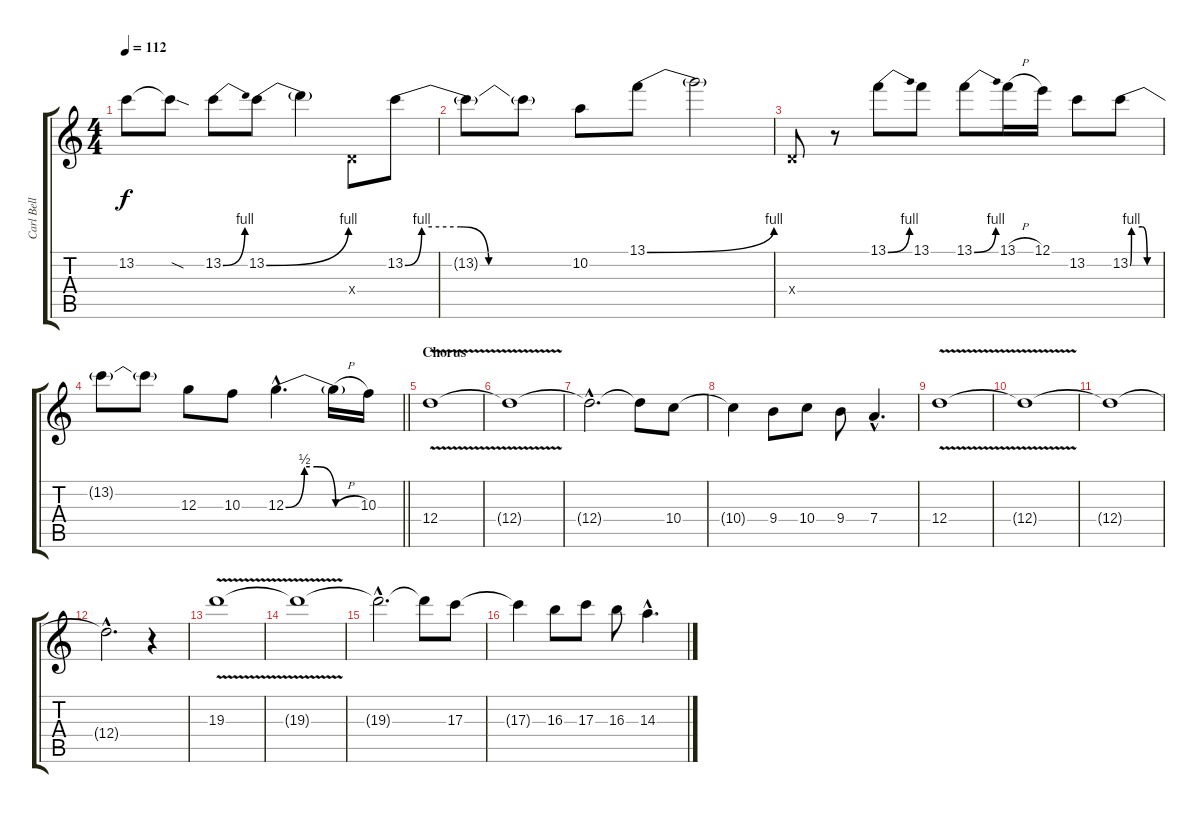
\track ("Carl Bell (Lead Guitar)" "Carl Bell ") {instrument distortionguitar}
\staff {score tabs}
\tuning (E4 B3 G3 D3 A2 D2) {hide}
\ts (4 4)
\tempo 112
\clef g2
\ks c
13.2{t}.8{dy f} 13.2{sod t}.8 13.2{be (bend 0 0 60 4)}.8 13.2{be (bend 0 0 60 4)}.8 13.2{t}.4 0.4{x}.8 13.2{be (custom 0 0 6 4 20 4 30 0 60 0)}.8 |
13.2{t}.8 13.2{t}.8 10.2.8 13.1{be (bend 0 0 60 4)}.8 13.1{t}.2 |
0.4{x}.8 r.8 13.1{be (bend 0 0 60 4)}.8 13.1.8 13.1{be (bend 0 0 60 4)}.8 13.1{h}.16 12.1.16 13.2.8 13.2{be (custom 0 0 3 4 25 4 35 0 60 0)}.8 |
\barLineRight lightlight
13.2{t}.8 13.2{t}.8 12.3.8 10.3.8 12.3{be (custom 0 0 15 2 25 2 40 0 60 0) hac}.4{d} 12.3{h t}.16 10.3.16 |
\section ("" "Chorus")
12.4{v}.1 |
12.4{t}.1 |
12.4{hac t}.2{d} 12.4{t}.8 10.4.8 |
10.4{t}.4 9.4.8 10.4.8 9.4.8 7.4{hac}.4{d} |
12.4{v}.1 |
12.4{t}.1 |
12.4{t}.1 |
12.4{hac t}.2{d} r.4 |
19.3{v}.1 |
19.3{t}.1 |
19.3{hac t}.2{d} 19.3{t}.8 17.3.8 |
17.3{t}.4 16.3.8 17.3.8 16.3.8 14.3{hac}.4{d}
